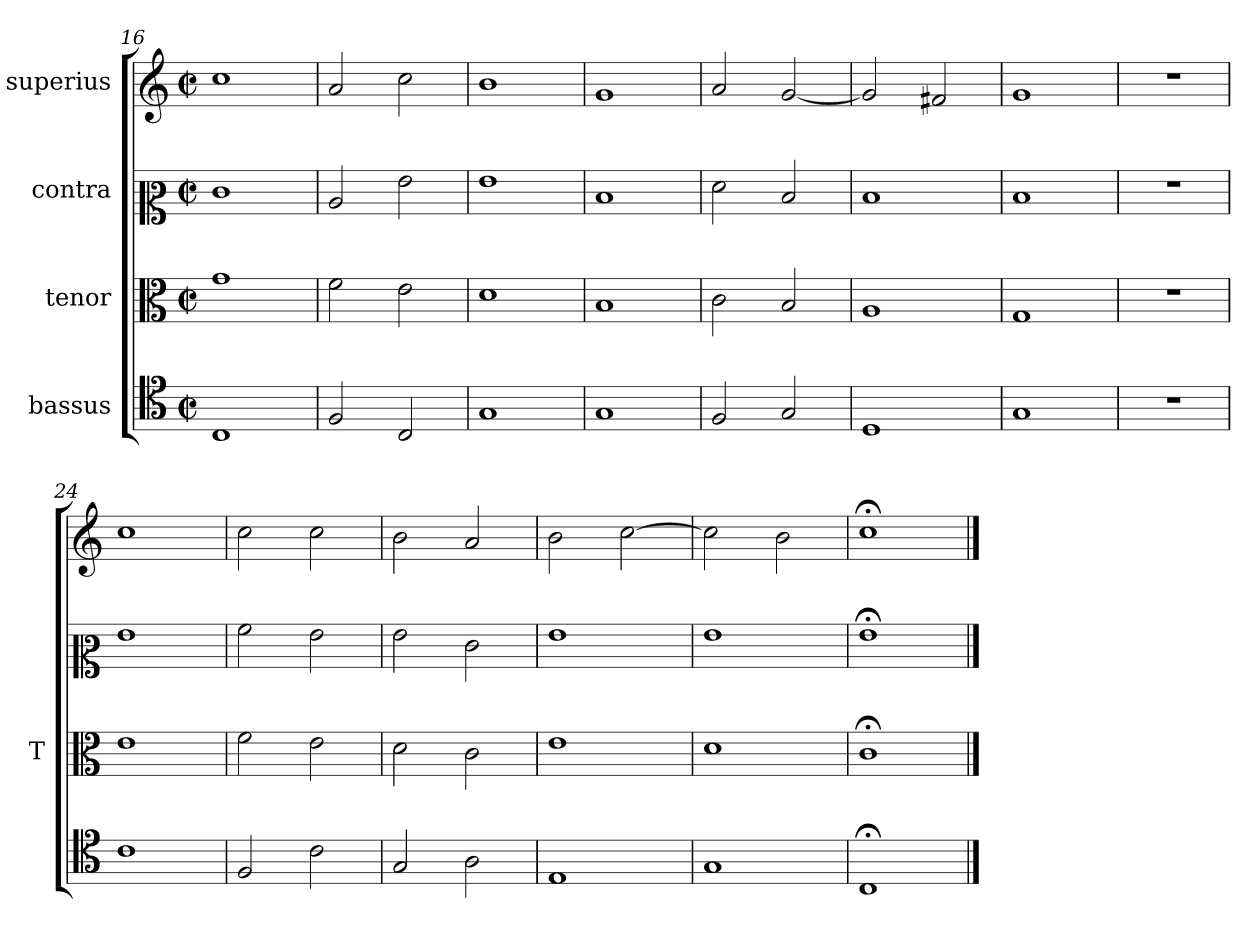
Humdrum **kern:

**kern	**kern	**kern	**kern
*part4	*part3	*part2	*part1
*staff4	*staff3	*staff2	*staff1
*I"bassus	*I"tenor	*I"contra	*I"superius
*	*I'T	*	*
*clefC4	*clefC3	*clefC2	*clefG2
*M2/2	*M2/2	*M2/2	*M2/2
*met(c|)	*met(c|)	*met(c|)	*met(c|)
=16	=16	=16	=16
1C	1g	1e	1cc
=17	=17	=17	=17
2F	2f	2c	2a
2C	2e	2g	2cc
=18	=18	=18	=18
1G	1d	1g	1b
=19	=19	=19	=19
1G	1B	1d	1g
=20	=20	=20	=20
2F	2c	2f	2a
2G	2B	2d	[2g
=21	=21	=21	=21
1D	1A	1d	2g]
.	.	.	2f#X
=22	=22	=22	=22
1G	1G	1d	1g
=23	=23	=23	=23
1r	1r	1r	1r
=24	=24	=24	=24
1c	1e	1g	1cc
=25	=25	=25	=25
2F	2f	2a	2cc
2c	2e	2g	2cc
=26	=26	=26	=26
2G	2d	2g	2b
2A	2c	2e	2a
=27	=27	=27	=27
1E	1e	1g	2b
.	.	.	[2cc
=28	=28	=28	=28
1G	1d	1g	2cc]
.	.	.	2b
=29	=29	=29	=29
1C;<	1c;<	1g;<	1cc;<
==	==	==	==
*-	*-	*-	*-
